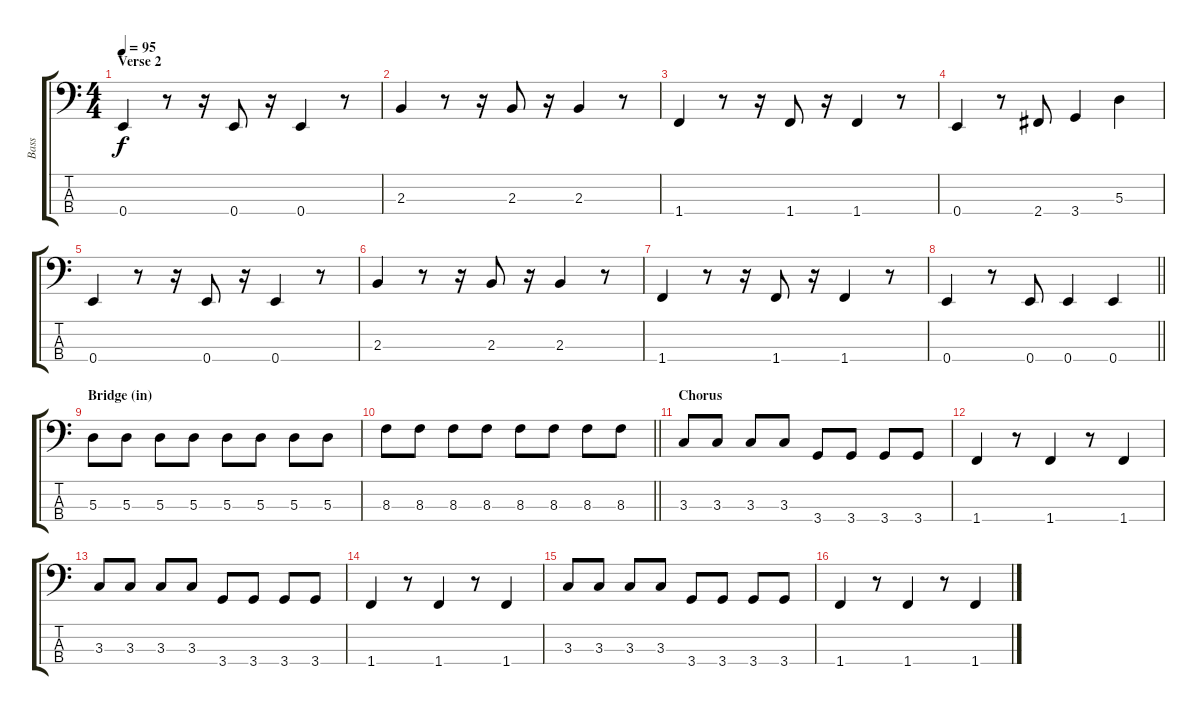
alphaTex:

\track ("Bass" "Bass") {solo instrument electricbasspick}
\staff {score tabs}
\tuning (G2 D2 A1 E1) {hide}
\ts (4 4)
\section ("" "Verse 2")
\tempo 95
\clef f4
\ks c
0.4.4{dy f} r.8 r.16 0.4.8 r.16 0.4.4 r.8 |
2.3.4 r.8 r.16 2.3.8 r.16 2.3.4 r.8 |
1.4.4 r.8 r.16 1.4.8 r.16 1.4.4 r.8 |
0.4.4 r.8 2.4.8 3.4.4 5.3.4 |
0.4.4 r.8 r.16 0.4.8 r.16 0.4.4 r.8 |
2.3.4 r.8 r.16 2.3.8 r.16 2.3.4 r.8 |
1.4.4 r.8 r.16 1.4.8 r.16 1.4.4 r.8 |
\barLineRight lightlight
0.4.4 r.8 0.4.8 0.4.4 0.4.4 |
\section ("" "Bridge (in)")
5.3.8 5.3.8 5.3.8 5.3.8 5.3.8 5.3.8 5.3.8 5.3.8 |
\barLineRight lightlight
8.3.8 8.3.8 8.3.8 8.3.8 8.3.8 8.3.8 8.3.8 8.3.8 |
\section ("" "Chorus")
3.3.8 3.3.8 3.3.8 3.3.8 3.4.8 3.4.8 3.4.8 3.4.8 |
1.4.4 r.8 1.4.4 r.8 1.4.4 |
3.3.8 3.3.8 3.3.8 3.3.8 3.4.8 3.4.8 3.4.8 3.4.8 |
1.4.4 r.8 1.4.4 r.8 1.4.4 |
3.3.8 3.3.8 3.3.8 3.3.8 3.4.8 3.4.8 3.4.8 3.4.8 |
1.4.4 r.8 1.4.4 r.8 1.4.4
